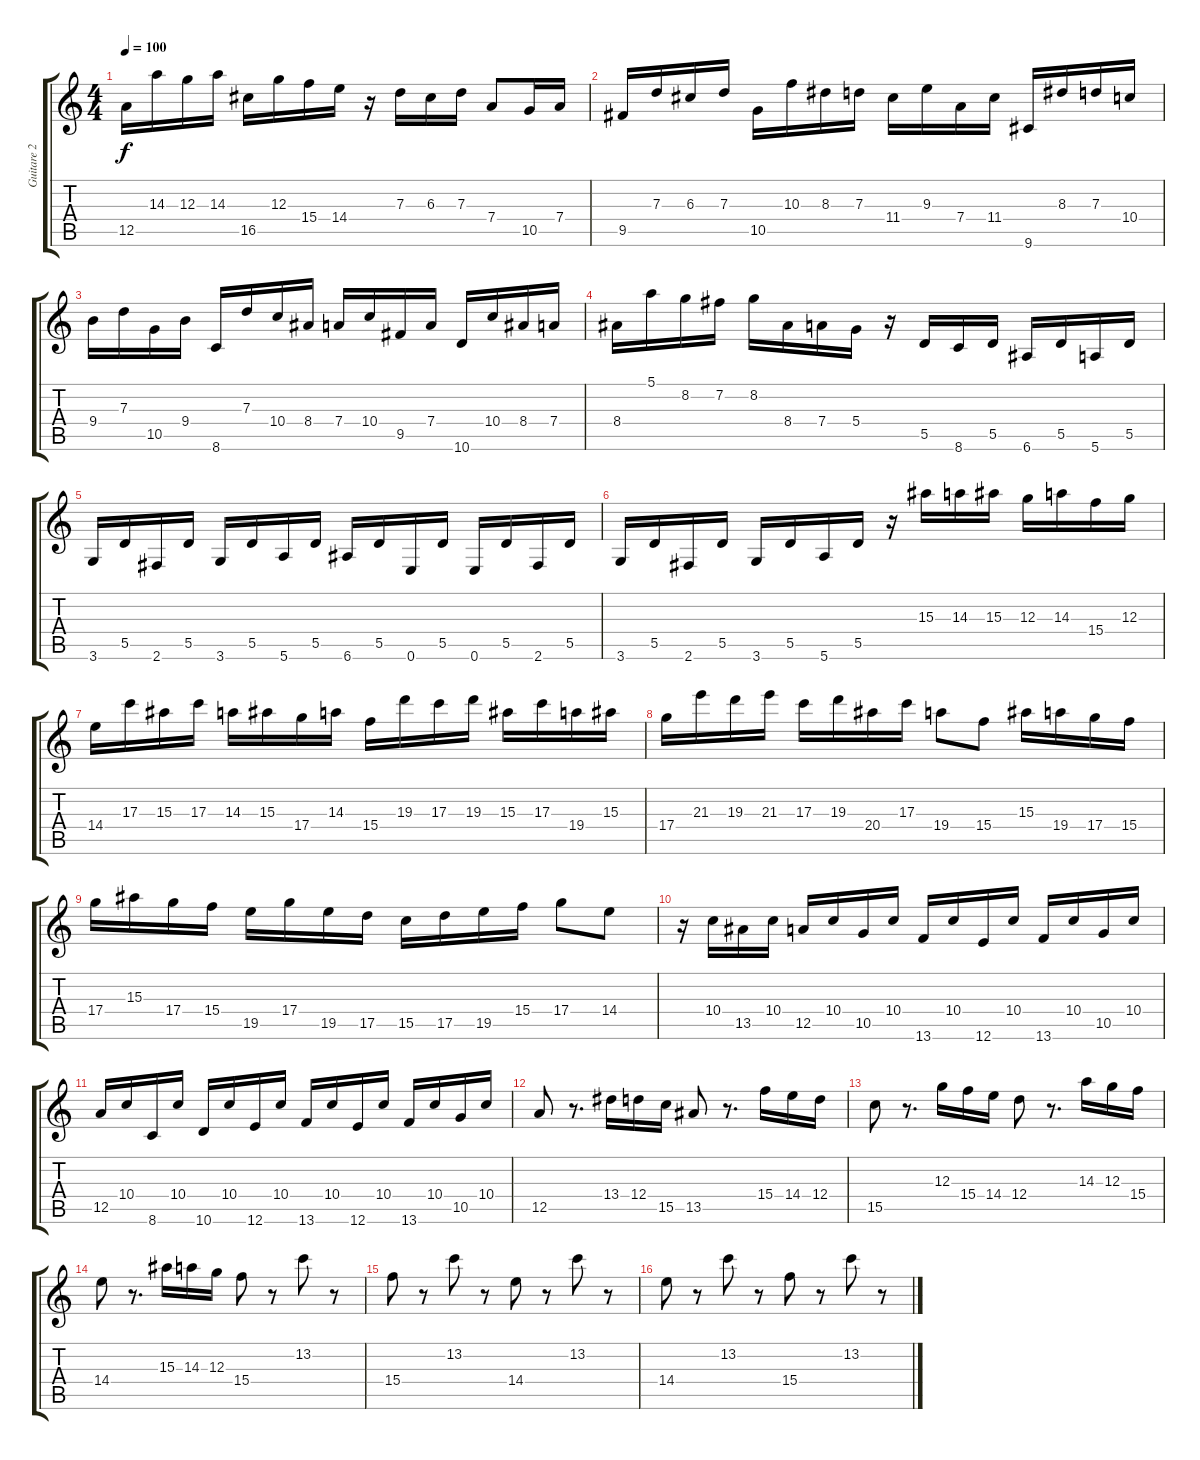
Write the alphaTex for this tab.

\track ("Guitare 2" "Guitare 2") {instrument distortionguitar}
\staff {score tabs}
\tuning (E4 B3 G3 D3 A2 E2) {hide}
\ts (4 4)
\tempo 100
\clef g2
\ks c
12.5.16{dy f} 14.3.16 12.3.16 14.3.16 16.5.16 12.3.16 15.4.16 14.4.16 r.16 7.3.16 6.3.16 7.3.16 7.4.8 10.5.16 7.4.16 |
9.5.16 7.3.16 6.3.16 7.3.16 10.5.16 10.3.16 8.3.16 7.3.16 11.4.16 9.3.16 7.4.16 11.4.16 9.6.16 8.3.16 7.3.16 10.4.16 |
9.4.16 7.3.16 10.5.16 9.4.16 8.6.16 7.3.16 10.4.16 8.4.16 7.4.16 10.4.16 9.5.16 7.4.16 10.6.16 10.4.16 8.4.16 7.4.16 |
8.4.16 5.1.16 8.2.16 7.2.16 8.2.16 8.4.16 7.4.16 5.4.16 r.16 5.5.16 8.6.16 5.5.16 6.6.16 5.5.16 5.6.16 5.5.16 |
3.6.16 5.5.16 2.6.16 5.5.16 3.6.16 5.5.16 5.6.16 5.5.16 6.6.16 5.5.16 0.6.16 5.5.16 0.6.16 5.5.16 2.6.16 5.5.16 |
3.6.16 5.5.16 2.6.16 5.5.16 3.6.16 5.5.16 5.6.16 5.5.16 r.16 15.3.16 14.3.16 15.3.16 12.3.16 14.3.16 15.4.16 12.3.16 |
14.4.16 17.3.16 15.3.16 17.3.16 14.3.16 15.3.16 17.4.16 14.3.16 15.4.16 19.3.16 17.3.16 19.3.16 15.3.16 17.3.16 19.4.16 15.3.16 |
17.4.16 21.3.16 19.3.16 21.3.16 17.3.16 19.3.16 20.4.16 17.3.16 19.4.8 15.4.8 15.3.16 19.4.16 17.4.16 15.4.16 |
17.4.16 15.3.16 17.4.16 15.4.16 19.5.16 17.4.16 19.5.16 17.5.16 15.5.16 17.5.16 19.5.16 15.4.16 17.4.8 14.4.8 |
r.16 10.4.16 13.5.16 10.4.16 12.5.16 10.4.16 10.5.16 10.4.16 13.6.16 10.4.16 12.6.16 10.4.16 13.6.16 10.4.16 10.5.16 10.4.16 |
12.5.16 10.4.16 8.6.16 10.4.16 10.6.16 10.4.16 12.6.16 10.4.16 13.6.16 10.4.16 12.6.16 10.4.16 13.6.16 10.4.16 10.5.16 10.4.16 |
12.5.8 r.8{d} 13.4.16 12.4.16 15.5.16 13.5.8 r.8{d} 15.4.16 14.4.16 12.4.16 |
15.5.8 r.8{d} 12.3.16 15.4.16 14.4.16 12.4.8 r.8{d} 14.3.16 12.3.16 15.4.16 |
14.4.8 r.8{d} 15.3.16 14.3.16 12.3.16 15.4.8 r.8 13.2.8 r.8 |
15.4.8 r.8 13.2.8 r.8 14.4.8 r.8 13.2.8 r.8 |
14.4.8 r.8 13.2.8 r.8 15.4.8 r.8 13.2.8 r.8
